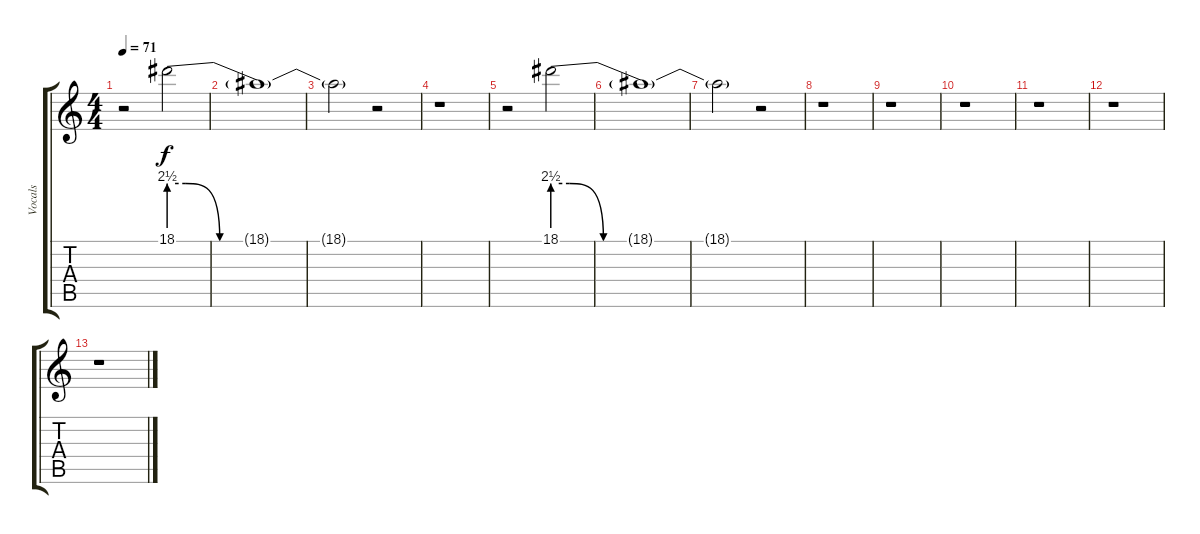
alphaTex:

\track ("Vocals" "Vocals") {instrument synthvoice}
\staff {score tabs}
\tuning (E4 B3 G3 D3 A2 E2) {hide}
\ts (4 4)
\tempo 71
\clef g2
\ks c
r.2{dy f} 18.1{be (custom 0 10 5 10 15 0 60 0)}.2 |
18.1{t}.1 |
18.1{t}.2 r.2 |
r.1 |
r.2 18.1{be (custom 0 10 5 10 15 0 60 0)}.2 |
18.1{t}.1 |
18.1{t}.2 r.2 |
r.1 |
r.1 |
r.1 |
r.1 |
r.1 |
r.1
